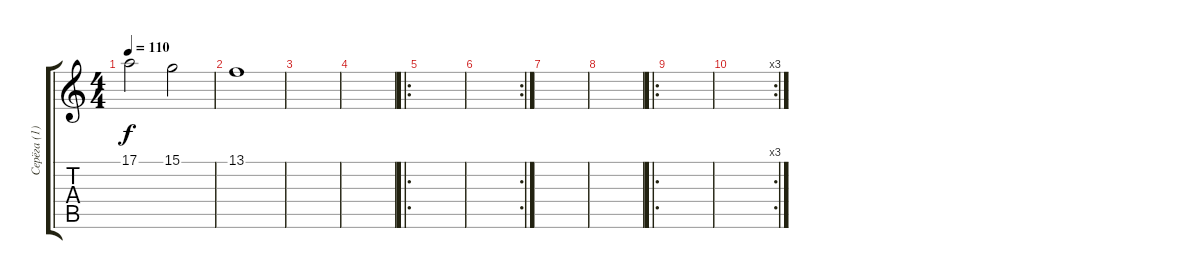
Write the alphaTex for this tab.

\track ("Серёга (1)" "Серёга (1)") {instrument stringensemble2}
\staff {score tabs}
\tuning (E4 B3 G3 D3 A2 E2) {hide}
\ts (4 4)
\tempo 110
\clef g2
\ks c
17.1.2{dy f} 15.1.2 |
13.1.1 |
|
|
\ro
|
\rc 2
|
|
|
\ro
|
\rc 3
